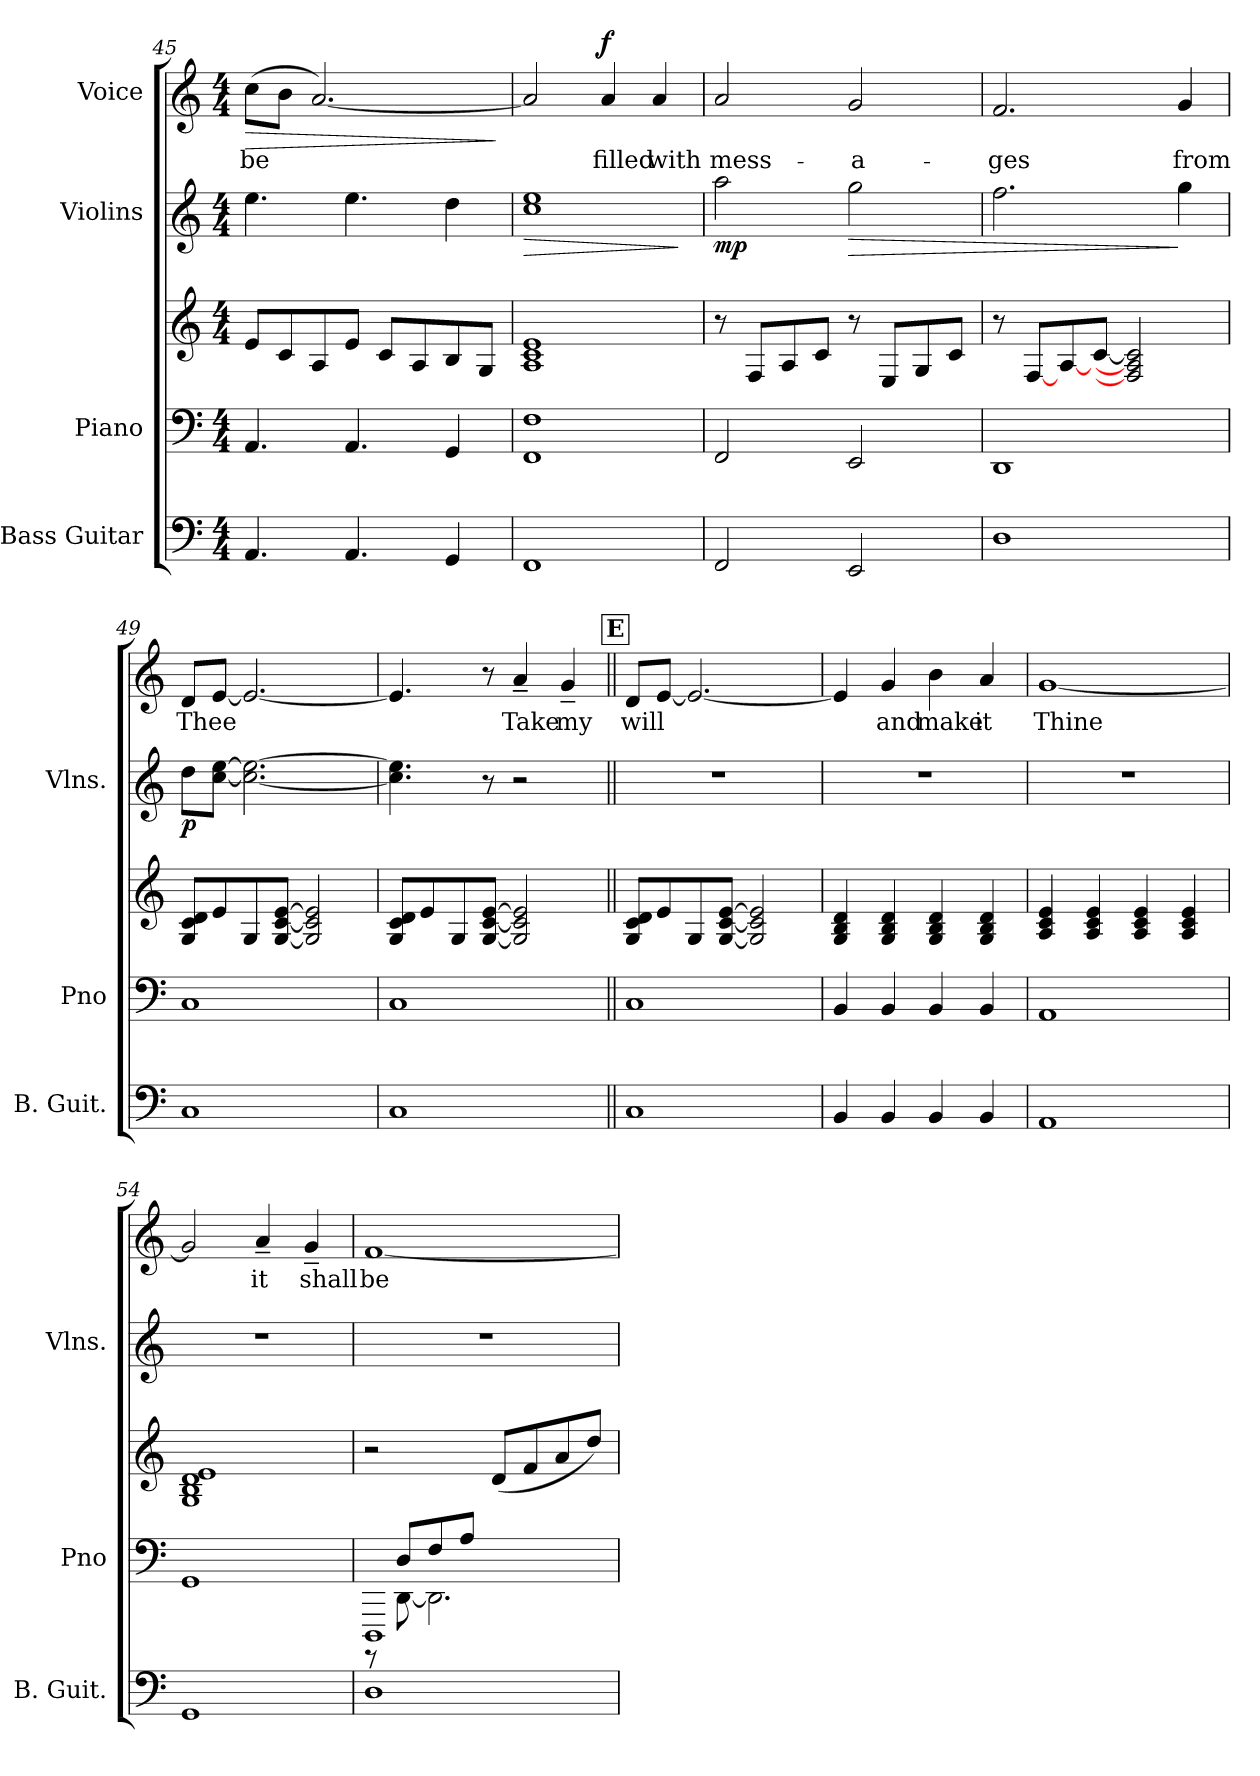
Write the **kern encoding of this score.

**kern	**kern	**kern	**kern	**dynam	**kern	**text	**dynam
*part4	*part3	*part3	*part2	*part2	*part1	*part1	*part1
*staff5	*staff4	*staff3	*staff2	*staff2	*staff1	*staff1	*staff1
*I"Bass Guitar	*I"Piano	*	*I"Violins	*	*I"Voice	*	*
*I'B. Guit.	*I'Pno	*	*I'Vlns.	*	*	*	*
*clefF4	*clefF4	*clefG2	*clefG2	*	*clefG2	*	*
*ITrd7c12	*	*	*	*	*	*	*
*k[]	*k[]	*k[]	*k[]	*	*k[]	*	*
*M4/4	*M4/4	*M4/4	*M4/4	*	*M4/4	*	*
=45	=45	=45	=45	=45	=45	=45	=45
!	!	!	!	!	!	!LO:LY:b	!LO:HP:b
4.AAA/	4.AA/	8e/L	4.ee\	.	(>8cc\L	be	>
.	.	8c/	.	.	8b\J	.	.
.	.	8A/	.	.	[2.a/)	.	.
4.AAA/	4.AA/	8e/J	4.ee\	.	.	.	.
.	.	8c/L	.	.	.	.	.
.	.	8A/	.	.	.	.	.
4GGG/	4GG/	8B/	4dd\	.	.	.	.
.	.	8G/J	.	.	.	.	.
.	.	.	.	.	.	.	]
=46	=46	=46	=46	=46	=46	=46	=46
!	!	!	!	!LO:HP:b	!	!	!
1FFF	1FF 1F	1A 1c 1e	1cc 1ee	>	2a/]	.	.
!	!	!	!	!	!	!LO:LY:b	!LO:DY:b
.	.	.	.	.	4a/	filled	f
!	!	!	!	!	!	!LO:LY:b	!
.	.	.	.	.	4a/	with	.
.	.	.	.	]	.	.	.
!!LO:LB:g=z
=47	=47	=47	=47	=47	=47	=47	=47
!	!	!	!	!LO:DY:b	!	!LO:LY:b	!
2FFF/	2FF/	8r	2aa\	mp	2a/	mess-	.
.	.	8F/L	.	.	.	.	.
.	.	8A/	.	.	.	.	.
.	.	8c/J	.	.	.	.	.
!	!	!	!	!LO:HP:b	!	!LO:LY:b	!
2EEE/	2EE/	8r	2gg\	>	2g/	-a-	.
.	.	8E/L	.	.	.	.	.
.	.	8G/	.	.	.	.	.
.	.	8c/J	.	.	.	.	.
=48	=48	=48	=48	=48	=48	=48	=48
!	!	!	!	!	!	!LO:LY:b	!
1DD	1DD	8r	2.ff\	.	2.f/	-ges	.
.	.	[8F/L	.	.	.	.	.
.	.	[8A/	.	.	.	.	.
.	.	[8c/J	.	.	.	.	.
.	.	2F/] 2A/] 2c/]	.	.	.	.	.
!	!	!	!	!	!	!LO:LY:b	!
.	.	.	4gg\	]	4g/	from	.
=49	=49	=49	=49	=49	=49	=49	=49
!	!	!	!	!LO:DY:b	!	!LO:LY:b	!
1CC	1C	8G/ 8c/ 8d/L	8dd\L	p	8d/L	Thee	.
.	.	8e/	[8cc\ [8ee\J	.	[8e/J	.	.
.	.	8G/	2.cc\_ 2.ee\_	.	2.e/_	.	.
.	.	[8G/ [8c/ [8e/J	.	.	.	.	.
.	.	2G/] 2c/] 2e/]	.	.	.	.	.
=50	=50	=50	=50	=50	=50	=50	=50
1CC	1C	8G/ 8c/ 8d/L	4.cc\] 4.ee\]	.	4.e/]	.	.
.	.	8e/	.	.	.	.	.
.	.	8G/	.	.	.	.	.
.	.	[8G/ [8c/ [8e/J	8r	.	8r	.	.
!	!	!	!	!	!	!LO:LY:b	!
.	.	2G/] 2c/] 2e/]	2r	.	4a~/	Take	.
!	!	!	!	!	!	!LO:LY:b	!
.	.	.	.	.	4g~/	my	.
!!LO:REH:place=s1:a:B:fs=14:t=E
=51||	=51||	=51||	=51||	=51||	=51||	=51||	=51||
!	!	!	!	!	!	!LO:LY:b	!
1CC	1C	8G/ 8c/ 8d/L	1r	.	8d/L	will	.
.	.	8e/	.	.	[8e/J	.	.
.	.	8G/	.	.	2.e/_	.	.
.	.	[8G/ [8c/ [8e/J	.	.	.	.	.
.	.	2G/] 2c/] 2e/]	.	.	.	.	.
!!LO:PB:g=z
=52	=52	=52	=52	=52	=52	=52	=52
4BBB/	4BB/	4G/ 4B/ 4d/	1r	.	4e/]	.	.
!	!	!	!	!	!	!LO:LY:b	!
4BBB/	4BB/	4G/ 4B/ 4d/	.	.	4g/	and	.
!	!	!	!	!	!	!LO:LY:b	!
4BBB/	4BB/	4G/ 4B/ 4d/	.	.	4b\	make	.
!	!	!	!	!	!	!LO:LY:b	!
4BBB/	4BB/	4G/ 4B/ 4d/	.	.	4a/	it	.
=53	=53	=53	=53	=53	=53	=53	=53
!	!	!	!	!	!	!LO:LY:b	!
1AAA	1AA	4A/ 4c/ 4e/	1r	.	[1g	Thine	.
.	.	4A/ 4c/ 4e/	.	.	.	.	.
.	.	4A/ 4c/ 4e/	.	.	.	.	.
.	.	4A/ 4c/ 4e/	.	.	.	.	.
=54	=54	=54	=54	=54	=54	=54	=54
1GGG	1GG	1G 1B 1d 1e	1r	.	2g/]	.	.
!	!	!	!	!	!	!LO:LY:b	!
.	.	.	.	.	4a~/	it	.
!	!	!	!	!	!	!LO:LY:b	!
.	.	.	.	.	4g~/	shall	.
=55	=55	=55	=55	=55	=55	=55	=55
*	*^	*	*	*	*	*	*
*	*	*^	*	*	*	*	*	*
!	!	!	!	!	!	!	!	!LO:LY:b	!
1DD	1DDD	8r	8ryy	2r	1r	.	[1f	be	.
.	.	[8DD\	8D/L	.	.	.	.	.	.
.	.	2.DD\]	8F/	.	.	.	.	.	.
.	.	.	8A/J	.	.	.	.	.	.
.	.	.	2ryy	(<8d/L	.	.	.	.	.
.	.	.	.	8f/	.	.	.	.	.
.	.	.	.	8a/	.	.	.	.	.
.	.	.	.	8dd/J)	.	.	.	.	.
*	*v	*v	*v	*	*	*	*	*	*
=	=	=	=	=	=	=	=
*-	*-	*-	*-	*-	*-	*-	*-
